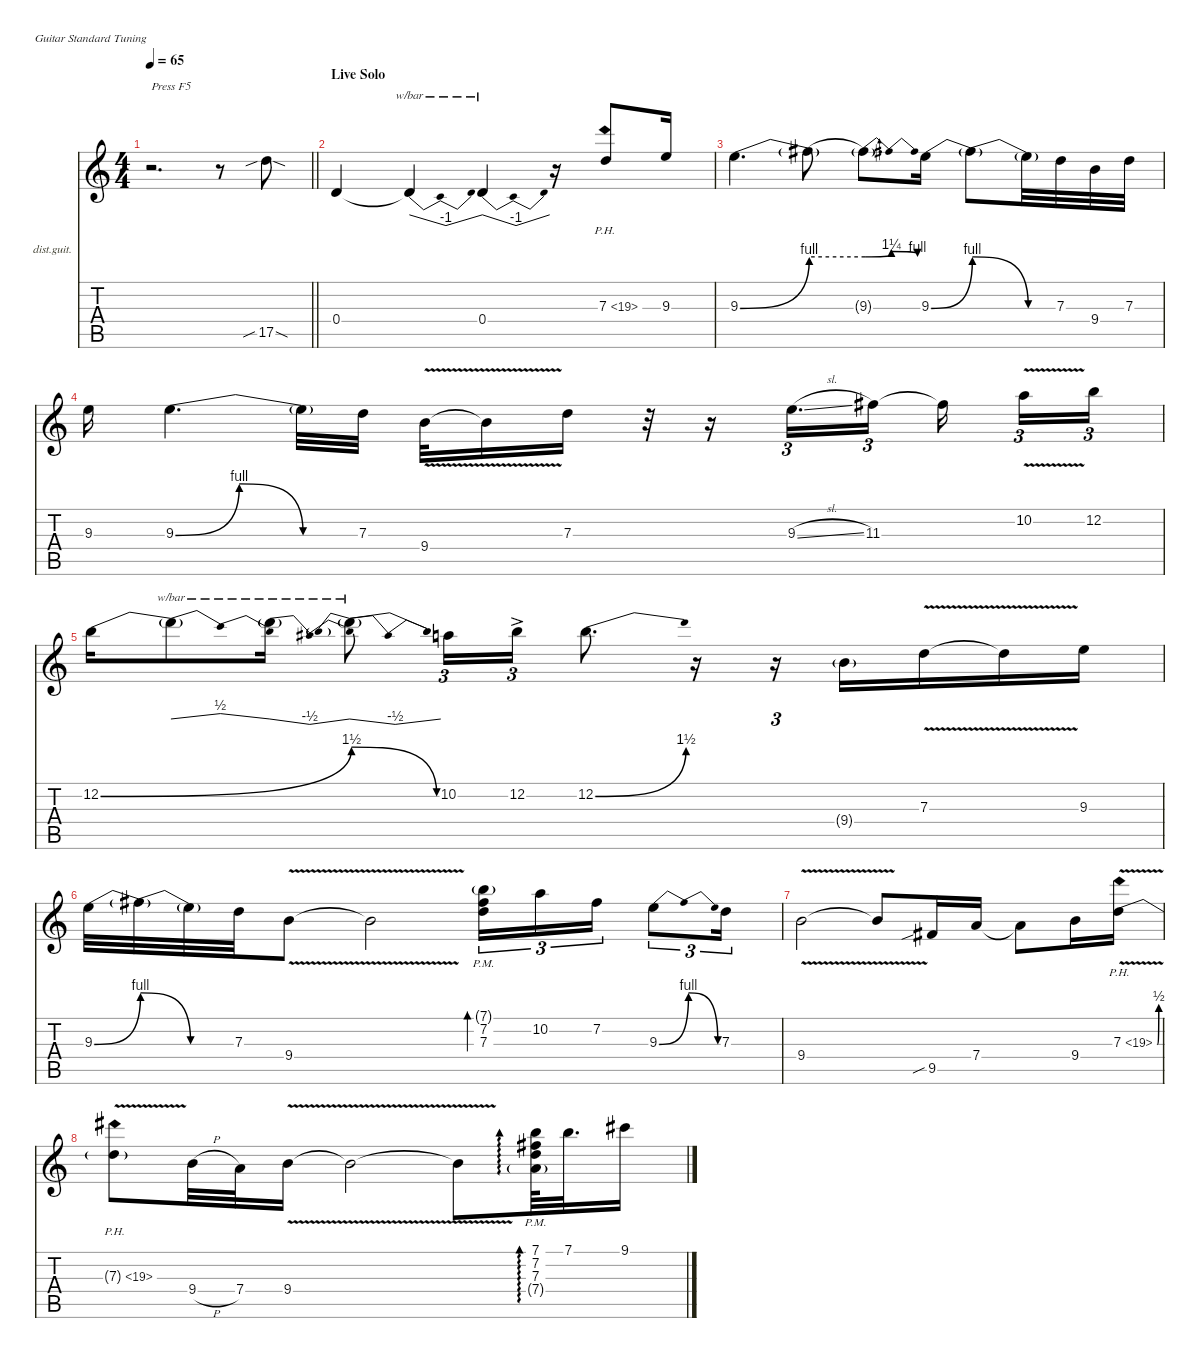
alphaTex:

\defaultSystemsLayout 4
\hideDynamics
\bracketExtendMode nobrackets
\firstSystemTrackNameOrientation horizontal
\otherSystemsTrackNameOrientation horizontal
\track ("Lead Guitar" "dist.guit.") {instrument distortionguitar}
\staff {score tabs}
\tuning (E4 B3 G3 D3 A2 E2)
\ts (4 4)
\beaming (8 2 2 2 2)
\tempo 65
\clef g2
\barLineRight lightlight
\ks c
r.2{d txt "Press F5" dy f instrument distortionguitar beam Down} r.8{beam Down} 17.5{sib sod}.8{beam Down} |
\section ("" "Live Solo")
0.4.4{beam Up} 0.4{t}.4{tbe (dip default 0 0 15 -4 30 0) beam Up} 0.4.4{tbe (dip default 0 0 15 -4 30 0) beam Up} r.16{beam Up} 7.3{ph 12}.8{beam Down} 9.3.16{beam Down} |
9.3{be (bend 0 0 60 4)}.4{d beam Down} 9.3{be (hold 0 4 60 4) t}.8{beam Down} 9.3{be (bendrelease 0 4 30 5 30 5 60 4) t}.8{d beam Down} 9.3{be (bend 0 0 60 4)}.16{beam Down} 9.3{be (release 0 4 60 0) t}.8{beam Down} 9.3{be (hold 0 0 60 0) t}.32{beam Down} 7.3.32{beam Down} 9.4.32{beam Down} 7.3.32{beam Down} |
9.3.16{beam Down} 9.3{be (bendrelease 0 0 30 4 30 4 60 0)}.4{d beam Down} 9.3{be (hold 0 0 60 0) t}.32{beam Down} 7.3.32{beam Down} 9.4{v}.32{beam Down} 9.4{v t}.16{beam Down} 7.3.16{beam Down} r.32{beam Down} r.16{beam Down} 9.3{sl}.16{d tu (3 2) dy mf beam Down} 11.3{acc #}.16{tu (3 2) dy f beam Down} 11.3{t acc #}.16{beam Down} 10.2{v}.16{tu (3 2) beam Down} 12.2.16{tu (3 2) beam Down} |
12.2{be (bend 0 0 15 6)}.16{beam Down} 12.2{t}.8{tbe (dip default 0 0 14.399999999999999 2 15 2 30 0) beam Down} 12.2{t}.16{tbe (dip default 0 0 15 -2 30 0) beam Down} 12.2{be (prebendrelease 0 6 60 0) t}.8{tbe (dip default 0 0 30 -2 60 0) beam Down} 10.2.16{tu (3 2) beam Down} 12.2{ac}.16{tu (3 2) beam Down} 12.2{be (bend 0 0 45 6)}.8{d beam Down} r.16{beam Down} r.16{tu (3 2) beam Down} 9.4{g}.16{beam Down} 7.3{v}.16{beam Down} 7.3{v t}.16{beam Down} 9.3.16{beam Down} |
9.3{be (bend 0 0 60 4)}.32{beam Down} 9.3{be (release 0 4 60 0) t}.32{beam Down} 9.3{be (hold 0 0 60 0) t}.32{beam Down} 7.3.32{beam Down} 9.4{v}.8{beam Down} 9.4{v t}.2{beam Down} (7.1{g} 7.2{pm acc #} 7.3).16{tu (3 2) bd 60 beam Down} 10.2.16{tu (3 2) beam Down} 7.2{acc #}.16{tu (3 2) beam Down} 9.3{be (bendrelease 0 0 30 4 30 4 60 0)}.8{tu (3 2) beam Down} 7.3.16{tu (3 2) beam Down} |
9.4{v}.2{beam Down} 9.4{v t}.8{beam Up} 9.5{sib acc #}.16{beam Up} 7.4.16{beam Up} 7.4{t}.8{dy mf beam Down} 9.4.16{dy f beam Down} 7.3{be (bend 0 0 14.399999999999999 2) ph 12 v}.16{beam Down} |
7.3{ph 12 v t}.8{beam Down} 9.4{h}.32{beam Down} 7.4.32{beam Down} 9.4{v}.16{beam Down} 9.4{v t}.2{beam Down} 9.4{v t}.8{beam Down} (7.2{pm acc #} 7.3{pm} 7.4{g pm} 7.1{pm}).64{ad 0 beam Down} 7.1.32{d beam Down} 9.1{acc #}.16{beam Down}
